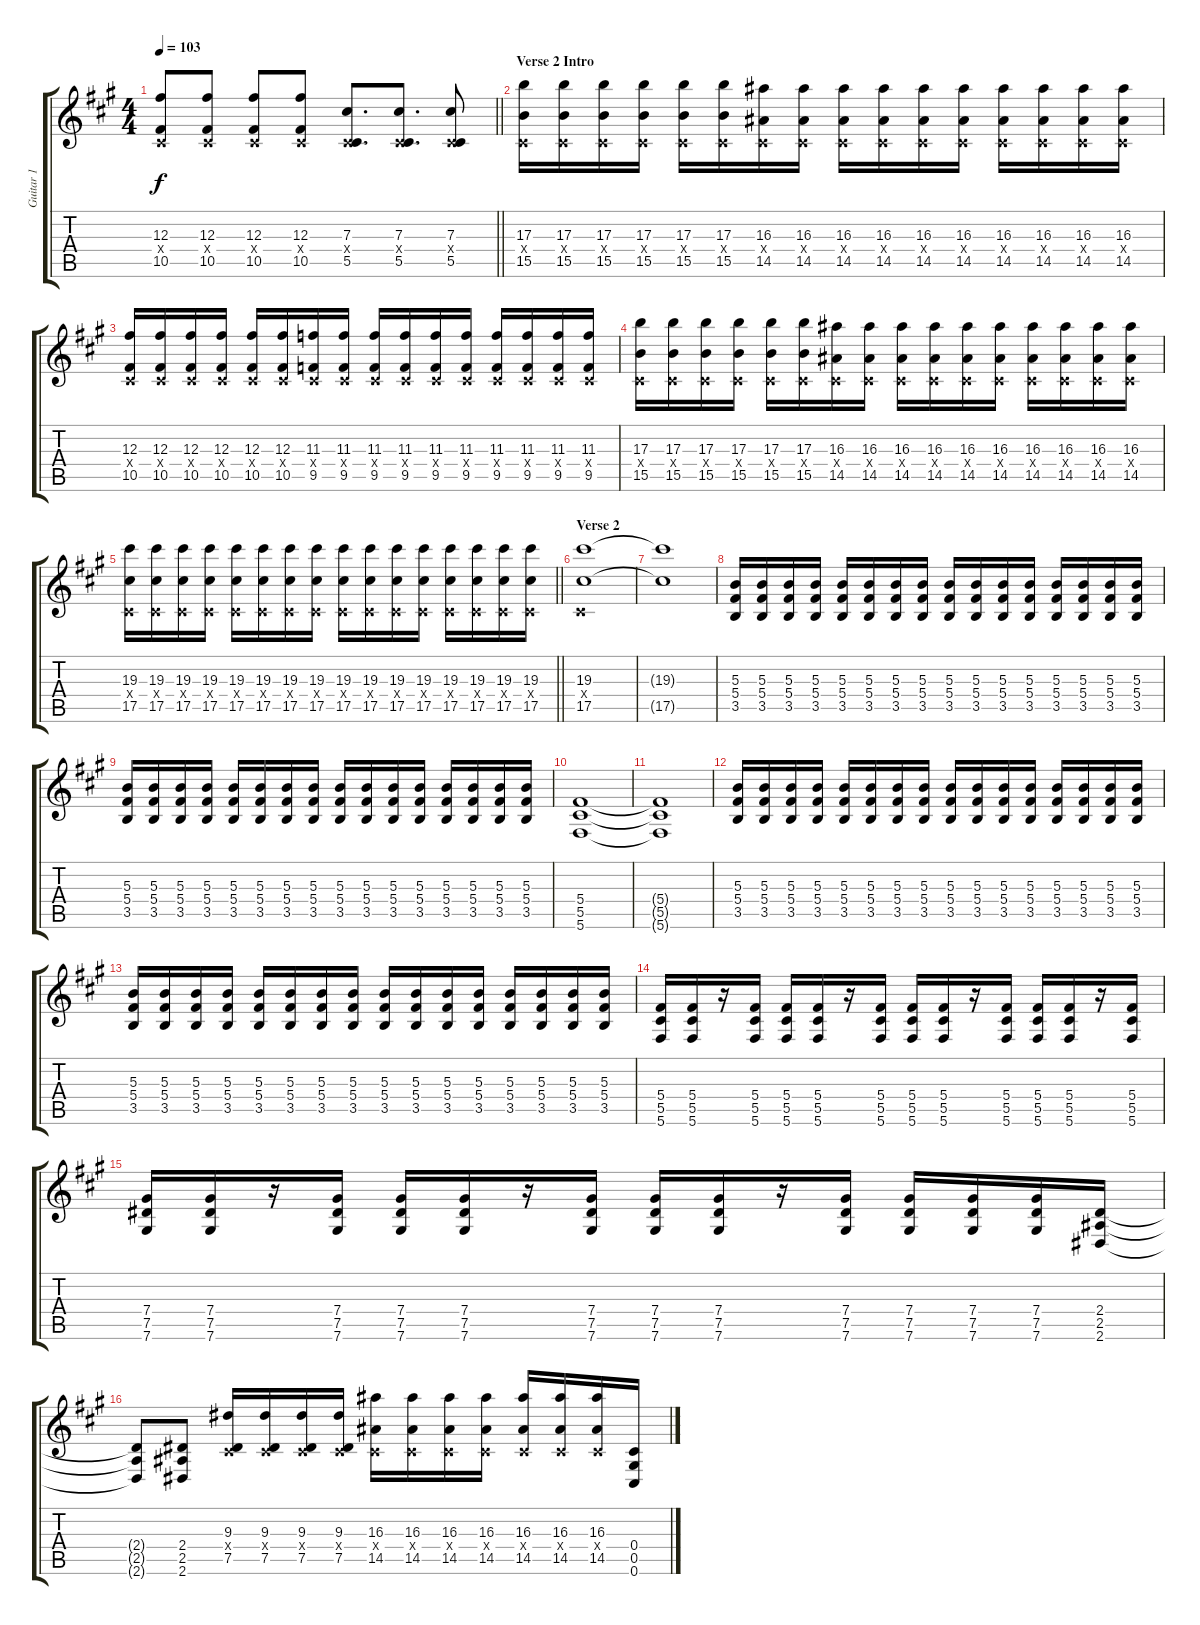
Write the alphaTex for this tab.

\track ("Guitar 1" "Guitar 1") {instrument distortionguitar}
\staff {score tabs}
\tuning (Eb4 Bb3 Gb3 Db3 Ab2 Db2) {hide}
\ts (4 4)
\tempo 103
\clef g2
\barLineRight lightlight
\ks f#minor
(12.3 0.4{x} 10.5).8{dy f} (12.3 0.4{x} 10.5).8 (12.3 0.4{x} 10.5).8 (12.3 0.4{x} 10.5).8 (7.3 0.4{x} 5.5).8{d} (7.3 0.4{x} 5.5).8{d} (7.3 0.4{x} 5.5).8 |
\section ("" "Verse 2 Intro")
(17.3 0.4{x} 15.5).16 (17.3 0.4{x} 15.5).16 (17.3 0.4{x} 15.5).16 (17.3 0.4{x} 15.5).16 (17.3 0.4{x} 15.5).16 (17.3 0.4{x} 15.5).16 (16.3 0.4{x} 14.5).16 (16.3 0.4{x} 14.5).16 (16.3 0.4{x} 14.5).16 (16.3 0.4{x} 14.5).16 (16.3 0.4{x} 14.5).16 (16.3 0.4{x} 14.5).16 (16.3 0.4{x} 14.5).16 (16.3 0.4{x} 14.5).16 (16.3 0.4{x} 14.5).16 (16.3 0.4{x} 14.5).16 |
(12.3 0.4{x} 10.5).16 (12.3 0.4{x} 10.5).16 (12.3 0.4{x} 10.5).16 (12.3 0.4{x} 10.5).16 (12.3 0.4{x} 10.5).16 (12.3 0.4{x} 10.5).16 (11.3 0.4{x} 9.5).16 (11.3 0.4{x} 9.5).16 (11.3 0.4{x} 9.5).16 (11.3 0.4{x} 9.5).16 (11.3 0.4{x} 9.5).16 (11.3 0.4{x} 9.5).16 (11.3 0.4{x} 9.5).16 (11.3 0.4{x} 9.5).16 (11.3 0.4{x} 9.5).16 (11.3 0.4{x} 9.5).16 |
(17.3 0.4{x} 15.5).16 (17.3 0.4{x} 15.5).16 (17.3 0.4{x} 15.5).16 (17.3 0.4{x} 15.5).16 (17.3 0.4{x} 15.5).16 (17.3 0.4{x} 15.5).16 (16.3 0.4{x} 14.5).16 (16.3 0.4{x} 14.5).16 (16.3 0.4{x} 14.5).16 (16.3 0.4{x} 14.5).16 (16.3 0.4{x} 14.5).16 (16.3 0.4{x} 14.5).16 (16.3 0.4{x} 14.5).16 (16.3 0.4{x} 14.5).16 (16.3 0.4{x} 14.5).16 (16.3 0.4{x} 14.5).16 |
\barLineRight lightlight
(19.3 0.4{x} 17.5).16 (19.3 0.4{x} 17.5).16 (19.3 0.4{x} 17.5).16 (19.3 0.4{x} 17.5).16 (19.3 0.4{x} 17.5).16 (19.3 0.4{x} 17.5).16 (19.3 0.4{x} 17.5).16 (19.3 0.4{x} 17.5).16 (19.3 0.4{x} 17.5).16 (19.3 0.4{x} 17.5).16 (19.3 0.4{x} 17.5).16 (19.3 0.4{x} 17.5).16 (19.3 0.4{x} 17.5).16 (19.3 0.4{x} 17.5).16 (19.3 0.4{x} 17.5).16 (19.3 0.4{x} 17.5).16 |
\section ("" "Verse 2")
(19.3 0.4{x} 17.5).1 |
(19.3{t} 17.5{t}).1 |
(5.3 5.4 3.5).16 (5.3 5.4 3.5).16 (5.3 5.4 3.5).16 (5.3 5.4 3.5).16 (5.3 5.4 3.5).16 (5.3 5.4 3.5).16 (5.3 5.4 3.5).16 (5.3 5.4 3.5).16 (5.3 5.4 3.5).16 (5.3 5.4 3.5).16 (5.3 5.4 3.5).16 (5.3 5.4 3.5).16 (5.3 5.4 3.5).16 (5.3 5.4 3.5).16 (5.3 5.4 3.5).16 (5.3 5.4 3.5).16 |
(5.3 5.4 3.5).16 (5.3 5.4 3.5).16 (5.3 5.4 3.5).16 (5.3 5.4 3.5).16 (5.3 5.4 3.5).16 (5.3 5.4 3.5).16 (5.3 5.4 3.5).16 (5.3 5.4 3.5).16 (5.3 5.4 3.5).16 (5.3 5.4 3.5).16 (5.3 5.4 3.5).16 (5.3 5.4 3.5).16 (5.3 5.4 3.5).16 (5.3 5.4 3.5).16 (5.3 5.4 3.5).16 (5.3 5.4 3.5).16 |
(5.4 5.5 5.6).1 |
(5.4{t} 5.5{t} 5.6{t}).1 |
(5.3 5.4 3.5).16 (5.3 5.4 3.5).16 (5.3 5.4 3.5).16 (5.3 5.4 3.5).16 (5.3 5.4 3.5).16 (5.3 5.4 3.5).16 (5.3 5.4 3.5).16 (5.3 5.4 3.5).16 (5.3 5.4 3.5).16 (5.3 5.4 3.5).16 (5.3 5.4 3.5).16 (5.3 5.4 3.5).16 (5.3 5.4 3.5).16 (5.3 5.4 3.5).16 (5.3 5.4 3.5).16 (5.3 5.4 3.5).16 |
(5.3 5.4 3.5).16 (5.3 5.4 3.5).16 (5.3 5.4 3.5).16 (5.3 5.4 3.5).16 (5.3 5.4 3.5).16 (5.3 5.4 3.5).16 (5.3 5.4 3.5).16 (5.3 5.4 3.5).16 (5.3 5.4 3.5).16 (5.3 5.4 3.5).16 (5.3 5.4 3.5).16 (5.3 5.4 3.5).16 (5.3 5.4 3.5).16 (5.3 5.4 3.5).16 (5.3 5.4 3.5).16 (5.3 5.4 3.5).16 |
(5.4 5.5 5.6).16 (5.4 5.5 5.6).16 r.16 (5.4 5.5 5.6).16 (5.4 5.5 5.6).16 (5.4 5.5 5.6).16 r.16 (5.4 5.5 5.6).16 (5.4 5.5 5.6).16 (5.4 5.5 5.6).16 r.16 (5.4 5.5 5.6).16 (5.4 5.5 5.6).16 (5.4 5.5 5.6).16 r.16 (5.4 5.5 5.6).16 |
(7.4 7.5 7.6).16 (7.4 7.5 7.6).16 r.16 (7.4 7.5 7.6).16 (7.4 7.5 7.6).16 (7.4 7.5 7.6).16 r.16 (7.4 7.5 7.6).16 (7.4 7.5 7.6).16 (7.4 7.5 7.6).16 r.16 (7.4 7.5 7.6).16 (7.4 7.5 7.6).16 (7.4 7.5 7.6).16 (7.4 7.5 7.6).16 (2.4 2.5 2.6).16 |
(2.4{t} 2.5{t} 2.6{t}).8 (2.4 2.5 2.6).8 (9.3 0.4{x} 7.5).16 (9.3 0.4{x} 7.5).16 (9.3 0.4{x} 7.5).16 (9.3 0.4{x} 7.5).16 (16.3 0.4{x} 14.5).16 (16.3 0.4{x} 14.5).16 (16.3 0.4{x} 14.5).16 (16.3 0.4{x} 14.5).16 (16.3 0.4{x} 14.5).16 (16.3 0.4{x} 14.5).16 (16.3 0.4{x} 14.5).16 (0.4 0.5 0.6).16
